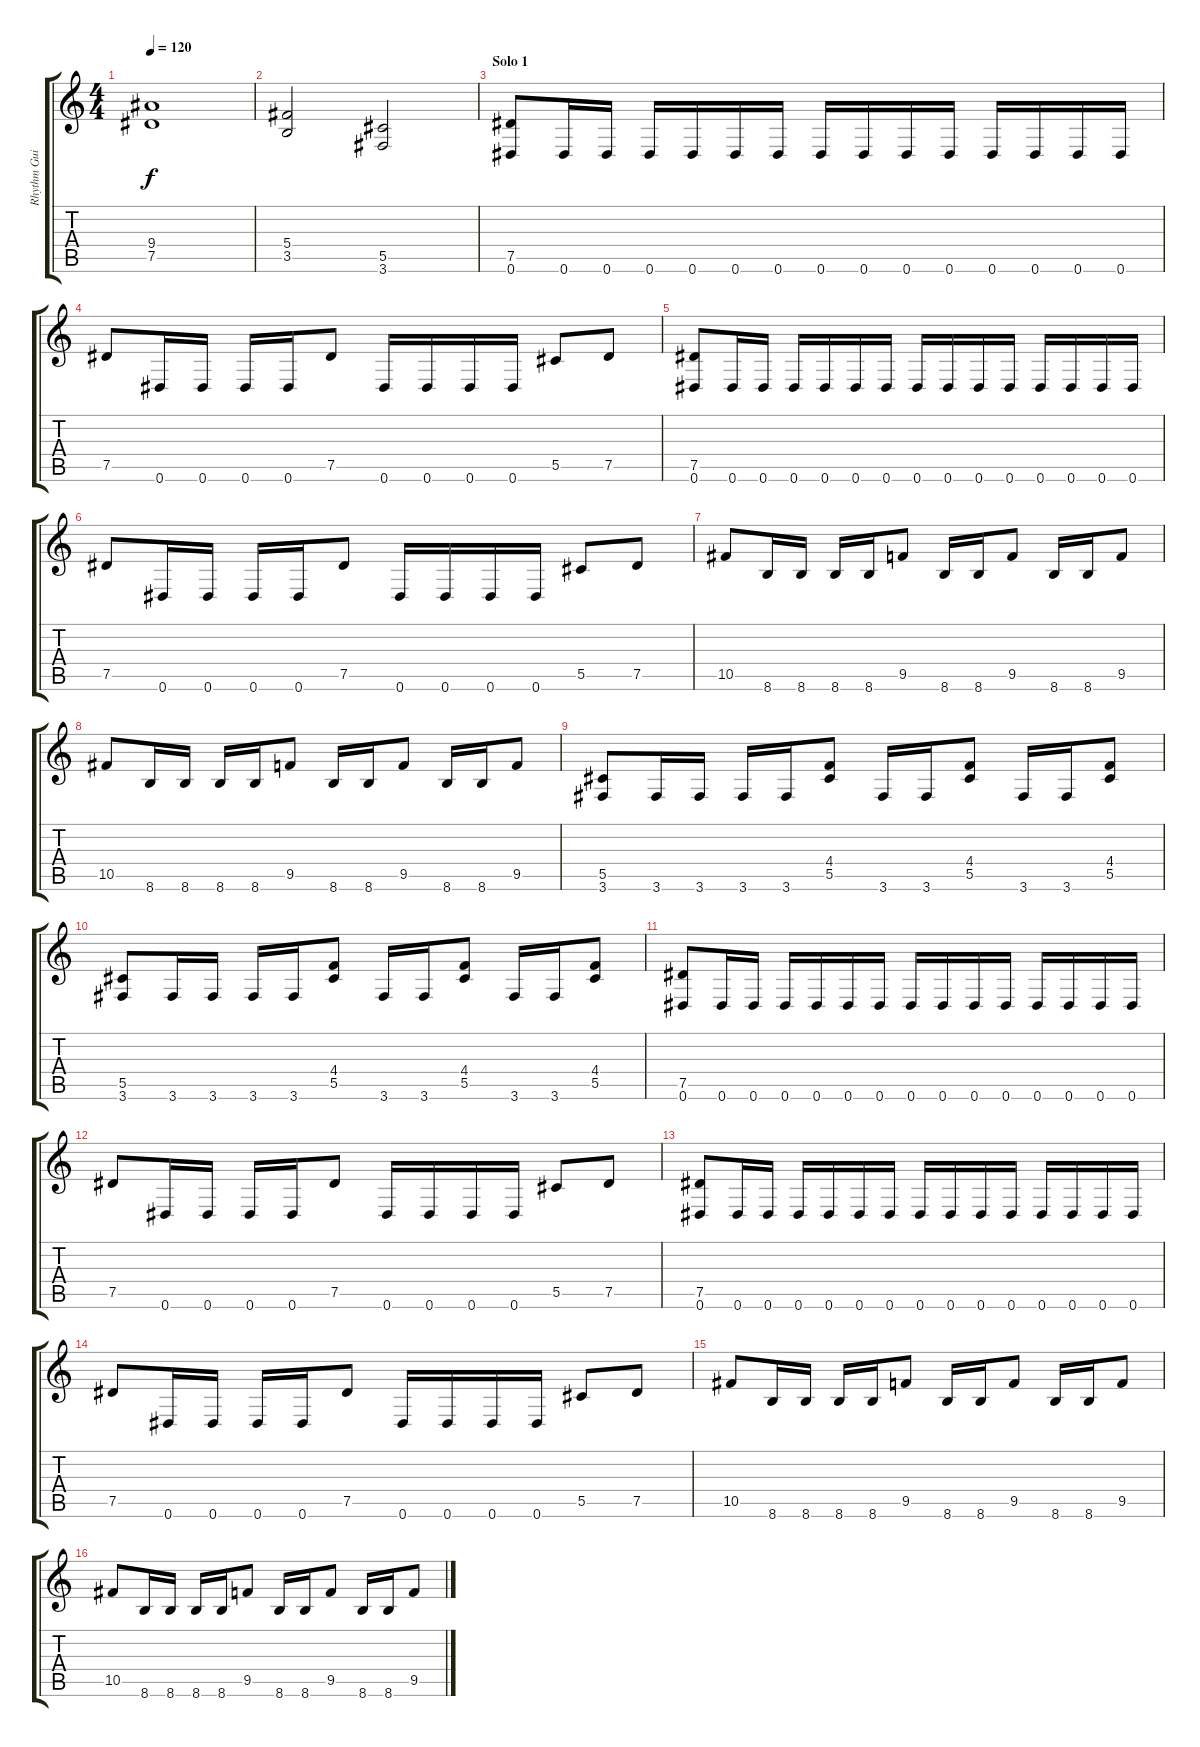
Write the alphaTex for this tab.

\track ("Rhythm Guitar" "Rhythm Gui") {instrument distortionguitar}
\staff {score tabs}
\tuning (Eb4 Bb3 Gb3 Db3 Ab2 Eb2) {hide}
\ts (4 4)
\tempo 120
\clef g2
\ks c
(9.4 7.5).1{dy f} |
(5.4 3.5).2 (5.5 3.6).2 |
\section ("" "Solo 1")
(7.5 0.6).8 0.6.16 0.6.16 0.6.16 0.6.16 0.6.16 0.6.16 0.6.16 0.6.16 0.6.16 0.6.16 0.6.16 0.6.16 0.6.16 0.6.16 |
7.5.8 0.6.16 0.6.16 0.6.16 0.6.16 7.5.8 0.6.16 0.6.16 0.6.16 0.6.16 5.5.8 7.5.8 |
(7.5 0.6).8 0.6.16 0.6.16 0.6.16 0.6.16 0.6.16 0.6.16 0.6.16 0.6.16 0.6.16 0.6.16 0.6.16 0.6.16 0.6.16 0.6.16 |
7.5.8 0.6.16 0.6.16 0.6.16 0.6.16 7.5.8 0.6.16 0.6.16 0.6.16 0.6.16 5.5.8 7.5.8 |
10.5.8 8.6.16 8.6.16 8.6.16 8.6.16 9.5.8 8.6.16 8.6.16 9.5.8 8.6.16 8.6.16 9.5.8 |
10.5.8 8.6.16 8.6.16 8.6.16 8.6.16 9.5.8 8.6.16 8.6.16 9.5.8 8.6.16 8.6.16 9.5.8 |
(5.5 3.6).8 3.6.16 3.6.16 3.6.16 3.6.16 (4.4 5.5).8 3.6.16 3.6.16 (4.4 5.5).8 3.6.16 3.6.16 (4.4 5.5).8 |
(5.5 3.6).8 3.6.16 3.6.16 3.6.16 3.6.16 (4.4 5.5).8 3.6.16 3.6.16 (4.4 5.5).8 3.6.16 3.6.16 (4.4 5.5).8 |
(7.5 0.6).8 0.6.16 0.6.16 0.6.16 0.6.16 0.6.16 0.6.16 0.6.16 0.6.16 0.6.16 0.6.16 0.6.16 0.6.16 0.6.16 0.6.16 |
7.5.8 0.6.16 0.6.16 0.6.16 0.6.16 7.5.8 0.6.16 0.6.16 0.6.16 0.6.16 5.5.8 7.5.8 |
(7.5 0.6).8 0.6.16 0.6.16 0.6.16 0.6.16 0.6.16 0.6.16 0.6.16 0.6.16 0.6.16 0.6.16 0.6.16 0.6.16 0.6.16 0.6.16 |
7.5.8 0.6.16 0.6.16 0.6.16 0.6.16 7.5.8 0.6.16 0.6.16 0.6.16 0.6.16 5.5.8 7.5.8 |
10.5.8 8.6.16 8.6.16 8.6.16 8.6.16 9.5.8 8.6.16 8.6.16 9.5.8 8.6.16 8.6.16 9.5.8 |
10.5.8 8.6.16 8.6.16 8.6.16 8.6.16 9.5.8 8.6.16 8.6.16 9.5.8 8.6.16 8.6.16 9.5.8
